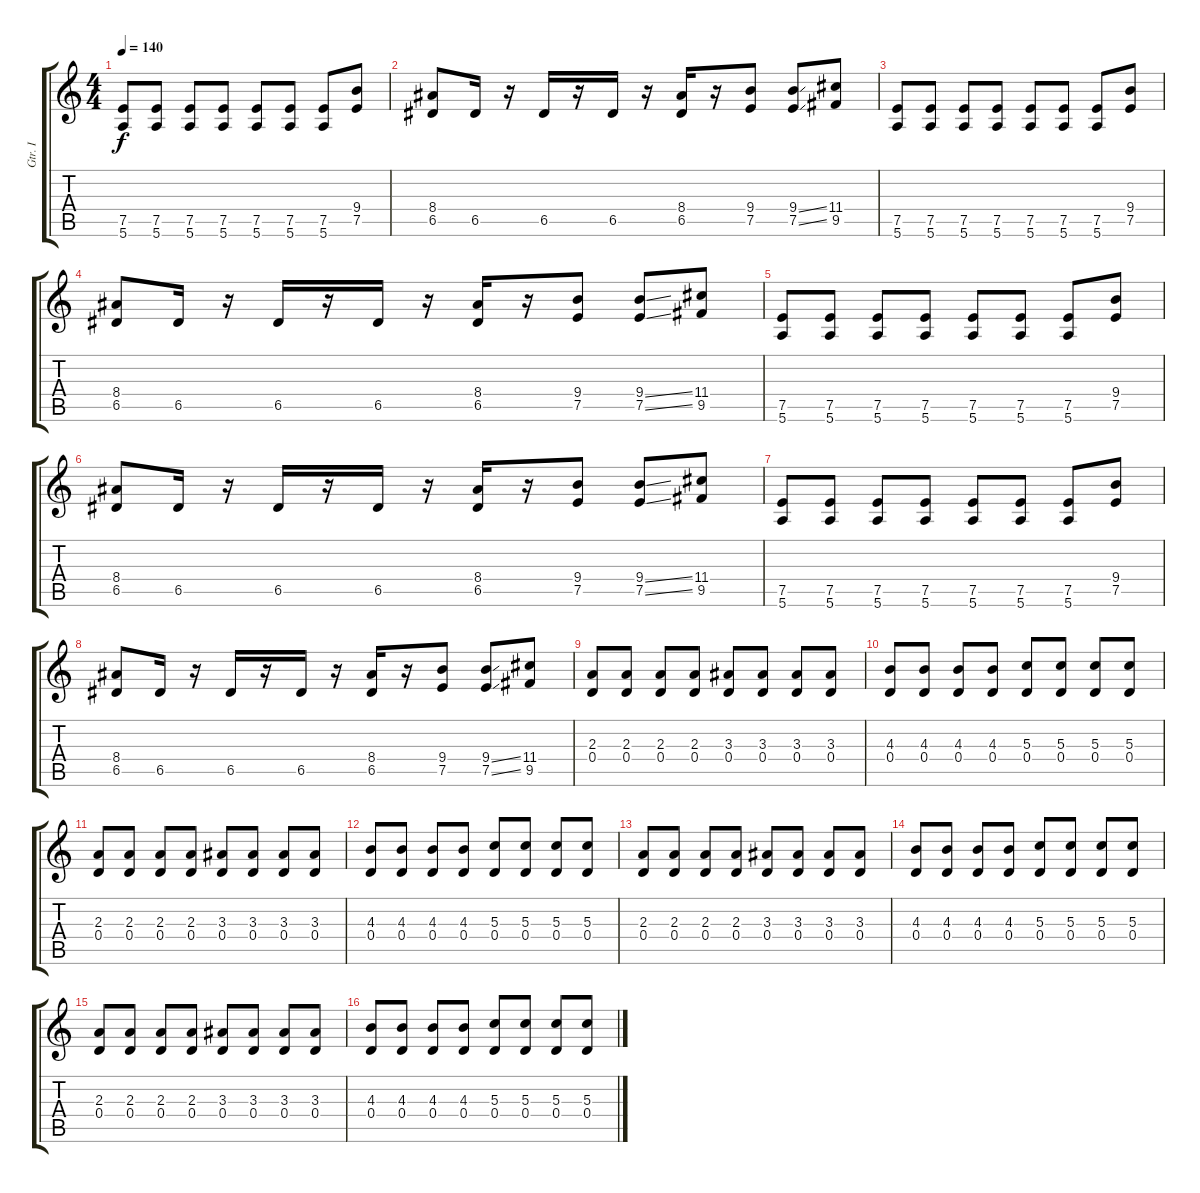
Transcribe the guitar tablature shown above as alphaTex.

\track ("Gtr. I" "Gtr. I") {instrument acousticguitarsteel}
\staff {score tabs}
\tuning (E4 B3 G3 D3 A2 E2) {hide}
\ts (4 4)
\tempo 140
\clef g2
\ks c
(7.5 5.6).8{dy f} (7.5 5.6).8 (7.5 5.6).8 (7.5 5.6).8 (7.5 5.6).8 (7.5 5.6).8 (7.5 5.6).8 (9.4 7.5).8 |
(8.4 6.5).8 6.5.16 r.16 6.5.16 r.16 6.5.16 r.16 (8.4 6.5).16 r.16 (9.4 7.5).8 (9.4{ss} 7.5{ss}).8 (11.4 9.5).8 |
(7.5 5.6).8 (7.5 5.6).8 (7.5 5.6).8 (7.5 5.6).8 (7.5 5.6).8 (7.5 5.6).8 (7.5 5.6).8 (9.4 7.5).8 |
(8.4 6.5).8 6.5.16 r.16 6.5.16 r.16 6.5.16 r.16 (8.4 6.5).16 r.16 (9.4 7.5).8 (9.4{ss} 7.5{ss}).8 (11.4 9.5).8 |
(7.5 5.6).8 (7.5 5.6).8 (7.5 5.6).8 (7.5 5.6).8 (7.5 5.6).8 (7.5 5.6).8 (7.5 5.6).8 (9.4 7.5).8 |
(8.4 6.5).8 6.5.16 r.16 6.5.16 r.16 6.5.16 r.16 (8.4 6.5).16 r.16 (9.4 7.5).8 (9.4{ss} 7.5{ss}).8 (11.4 9.5).8 |
(7.5 5.6).8 (7.5 5.6).8 (7.5 5.6).8 (7.5 5.6).8 (7.5 5.6).8 (7.5 5.6).8 (7.5 5.6).8 (9.4 7.5).8 |
(8.4 6.5).8 6.5.16 r.16 6.5.16 r.16 6.5.16 r.16 (8.4 6.5).16 r.16 (9.4 7.5).8 (9.4{ss} 7.5{ss}).8 (11.4 9.5).8 |
(2.3 0.4).8 (2.3 0.4).8 (2.3 0.4).8 (2.3 0.4).8 (3.3 0.4).8 (3.3 0.4).8 (3.3 0.4).8 (3.3 0.4).8 |
(4.3 0.4).8 (4.3 0.4).8 (4.3 0.4).8 (4.3 0.4).8 (5.3 0.4).8 (5.3 0.4).8 (5.3 0.4).8 (5.3 0.4).8 |
(2.3 0.4).8 (2.3 0.4).8 (2.3 0.4).8 (2.3 0.4).8 (3.3 0.4).8 (3.3 0.4).8 (3.3 0.4).8 (3.3 0.4).8 |
(4.3 0.4).8 (4.3 0.4).8 (4.3 0.4).8 (4.3 0.4).8 (5.3 0.4).8 (5.3 0.4).8 (5.3 0.4).8 (5.3 0.4).8 |
(2.3 0.4).8 (2.3 0.4).8 (2.3 0.4).8 (2.3 0.4).8 (3.3 0.4).8 (3.3 0.4).8 (3.3 0.4).8 (3.3 0.4).8 |
(4.3 0.4).8 (4.3 0.4).8 (4.3 0.4).8 (4.3 0.4).8 (5.3 0.4).8 (5.3 0.4).8 (5.3 0.4).8 (5.3 0.4).8 |
(2.3 0.4).8 (2.3 0.4).8 (2.3 0.4).8 (2.3 0.4).8 (3.3 0.4).8 (3.3 0.4).8 (3.3 0.4).8 (3.3 0.4).8 |
(4.3 0.4).8 (4.3 0.4).8 (4.3 0.4).8 (4.3 0.4).8 (5.3 0.4).8 (5.3 0.4).8 (5.3 0.4).8 (5.3 0.4).8
